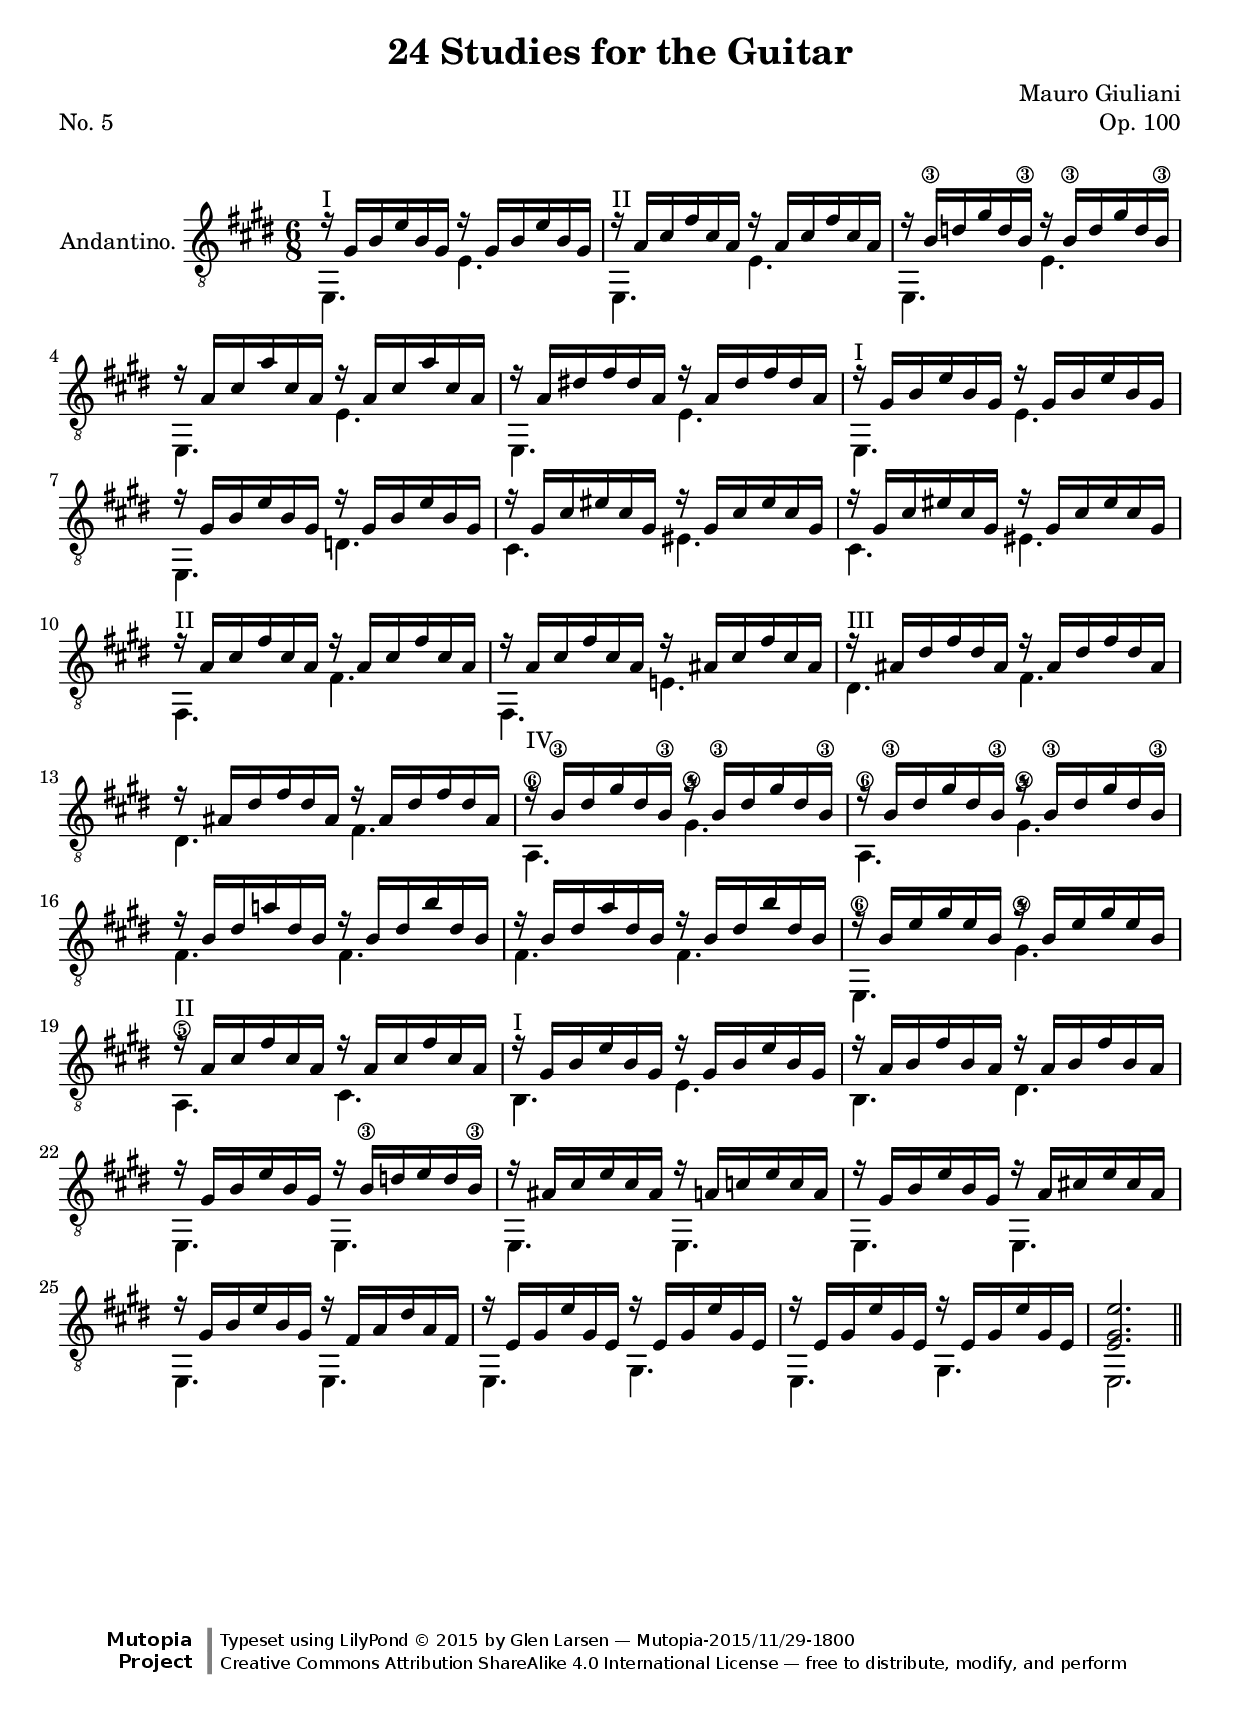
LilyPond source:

\version "2.19.32"

\header {
  title = "24 Studies for the Guitar"
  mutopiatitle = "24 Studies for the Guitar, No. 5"
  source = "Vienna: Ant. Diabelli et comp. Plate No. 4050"
  %source = "Statens musikbibliotek - The Music Library of Sweden"
  date = "c.1832"
  composer = "Mauro Giuliani"
  opus = "Op. 100"
  piece = "No. 5"
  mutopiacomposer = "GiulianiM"
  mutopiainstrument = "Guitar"
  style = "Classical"
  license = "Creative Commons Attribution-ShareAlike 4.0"
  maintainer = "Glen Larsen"
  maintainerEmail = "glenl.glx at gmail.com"

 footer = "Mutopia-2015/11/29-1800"
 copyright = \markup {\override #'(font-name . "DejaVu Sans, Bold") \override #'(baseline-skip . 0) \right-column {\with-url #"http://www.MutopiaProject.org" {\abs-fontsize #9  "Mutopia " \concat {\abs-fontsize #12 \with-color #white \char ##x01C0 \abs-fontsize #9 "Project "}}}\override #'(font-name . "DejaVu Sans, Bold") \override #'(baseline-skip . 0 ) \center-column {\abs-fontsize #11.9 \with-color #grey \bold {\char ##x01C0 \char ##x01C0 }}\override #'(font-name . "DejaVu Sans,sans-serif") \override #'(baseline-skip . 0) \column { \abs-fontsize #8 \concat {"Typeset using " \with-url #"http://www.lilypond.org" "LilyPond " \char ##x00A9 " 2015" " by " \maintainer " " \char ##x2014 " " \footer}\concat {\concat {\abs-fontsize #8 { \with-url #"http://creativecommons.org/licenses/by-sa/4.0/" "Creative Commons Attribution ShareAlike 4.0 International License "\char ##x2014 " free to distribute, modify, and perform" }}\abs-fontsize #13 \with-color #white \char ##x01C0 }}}
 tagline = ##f
}

\paper {
  % add space between composer/opus markup and first staff
  markup-system-spacing #'padding = #3
  % add a little space between composer and opus
  markup-markup-spacing #'padding = #1.2
  top-margin = #8
  bottom-margin = #10
}

\layout {
  indent = 60\pt
  short-indent = 0\pt
}

upperVoice = \relative c' {
  \voiceOne
  r16^\markup{"I"} gis[ b e b gis] r16 gis[ b e b gis] |
  r16^\markup{"II"} a[ cis fis cis a] r16 a[ cis fis cis a] |
  r16 b\3[ d gis d b\3] r16 b\3[ d gis d b\3] |
  r16 a[ cis a' cis, a] r16 a[ cis a' cis, a] |
  r16 a[ dis! fis dis a] r16 a[ dis fis dis a] |
  r16^\markup{"I"} gis[ b e b gis] r16 gis[ b e b gis] |
  r16 gis[ b e b gis] r16 gis[ b e b gis] |
  r16 gis[ cis eis cis gis] r16 gis[ cis eis cis gis] |
  r16 gis[ cis eis cis gis] r16 gis[ cis eis cis gis] |
  \once \set minimumFret=2
  r16^\markup{"II"} a[ cis fis cis a] r16 a[ cis fis cis a] | %10
  r16 a[ cis fis cis a] r16 ais[ cis fis cis ais] | % last ais as (corrected?) in source
  \set minimumFret=2
  r16^\markup{"III"} ais[ dis fis dis ais] r16 ais[ dis fis dis ais] |
  r16 ais[ dis fis dis ais] r16 ais[ dis fis dis ais] |
  \set minimumFret=4
  r16^\markup{"IV"} b\3[ dis gis dis b\3] r16 b\3[ dis gis dis b\3] |
  r16 b\3[ dis gis dis b\3] r16 b\3[ dis gis dis b\3] |
  r16 b[ dis a'! dis, b] r16 b[ dis b' dis, b] |
  r16 b[ dis a' dis, b] r16 b[ dis b' dis, b] |
  r16 b[ e gis e b] r16 b[ e gis e b] |
  \set minimumFret=2
  r16^\markup{"II"} a[ cis fis cis a] r16 a[ cis fis cis a] |
  \set minimumFret=0
  r16^\markup{"I"} gis[ b e b gis] r16 gis[ b e b gis] | % 20
  r16 a[ b fis' b, a] r16 a[ b fis' b, a] |
  r16 gis[ b e b gis] r16 b\3[ d e d b\3] |
  r16 ais[ cis e cis ais] r16 a[ c e c a] |
  r16 gis[ b e b gis] r16 a[ cis! e cis a] |
  r16 gis[ b e b gis] r16 fis[ a dis a fis] |
  r16 e[ gis e' gis, e] r16 e[ gis e' gis, e] |
  r16 e[ gis e' gis, e] r16 e[ gis e' gis, e] |
  <e gis e'>2.
  \bar "||"
}

lowerVoice = \relative c {
  \voiceTwo
  e,4. e' |
  e,4. e' |
  e,4. e' |
  e,4. e' |
  e,4. e' |
  e,4. e' |
  e,4. d' |
  cis4. eis |
  cis4. eis |
  fis,4. fis' |			% 10
  fis,4. e'! |
  dis4. fis |
  dis4. fis |
  a,4.\6 gis'\4 |
  a,4.\6 gis'\4 |
  fis4. fis |
  fis4. fis |
  e,4.\6 gis'\4 |
  a,4.\5 cis |
  b4. e |			% 20
  b4. dis |
  e,4. e |
  e4. e |
  e4. e |
  e4. e |
  e4. gis |
  e4. gis |
  e2.
}

\score {
  <<
    \new Staff = "Guitar"
    <<
      \set Staff.instrumentName = #"Andantino."
      \set Staff.midiInstrument = #"acoustic guitar (nylon)"
      \clef "treble_8"
      \key e \major
      \time 6/8
      \context Voice = "upperVoice" \upperVoice
      \context Voice = "lowerVoice" \lowerVoice
    >>
%{
    \new TabStaff = "guitar tab"
    <<
      \clef moderntab
      \context TabVoice = "upperVoice" \upperVoice
      \context TabVoice = "lowerVoice" \lowerVoice
    >>
%}
  >>
  \layout {}
  \midi {
    \tempo 4 = 100
  }
}
